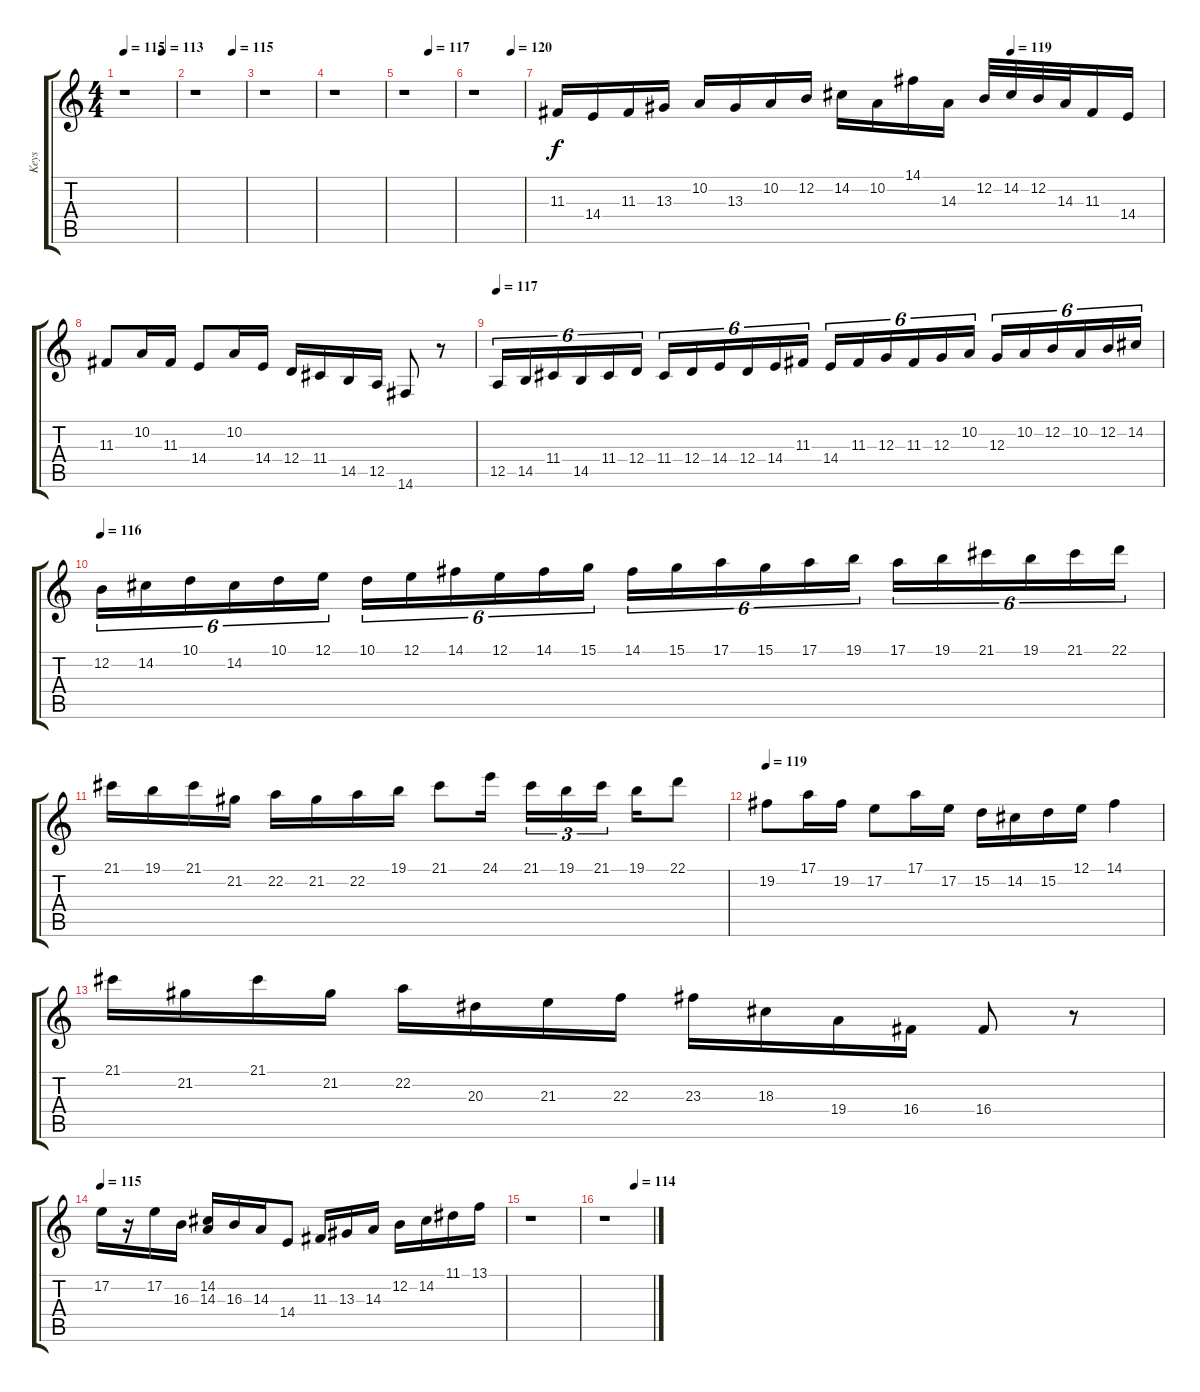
\track ("Keys" "Keys") {instrument rockorgan}
\staff {score tabs}
\tuning (E4 B3 G3 D3 A2 E2) {hide}
\ts (4 4)
\tempo 115
\tempo (113 0.75)
\clef g2
\ks c
r.1{dy f} |
\tempo (115 0.75)
r.1 |
r.1 |
r.1 |
\tempo (117 0.5)
r.1 |
\tempo (120 0.75)
r.1 |
\tempo (119 0.75)
11.3.16{balance 4 instrument electricgrandpiano} 14.4.16 11.3.16 13.3.16 10.2.16 13.3.16 10.2.16 12.2.16 14.2.16 10.2.16 14.1.16 14.3.16 12.2.32 14.2.32 12.2.32 14.3.32 11.3.16 14.4.16 |
11.3.8 10.2.16 11.3.16 14.4.8 10.2.16 14.4.16 12.4.16 11.4.16 14.5.16 12.5.16 14.6.8 r.8 |
\tempo 117
12.5.16{tu (6 4)} 14.5.16{tu (6 4)} 11.4.16{tu (6 4)} 14.5.16{tu (6 4)} 11.4.16{tu (6 4)} 12.4.16{tu (6 4)} 11.4.16{tu (6 4)} 12.4.16{tu (6 4)} 14.4.16{tu (6 4)} 12.4.16{tu (6 4)} 14.4.16{tu (6 4)} 11.3.16{tu (6 4)} 14.4.16{tu (6 4)} 11.3.16{tu (6 4)} 12.3.16{tu (6 4)} 11.3.16{tu (6 4)} 12.3.16{tu (6 4)} 10.2.16{tu (6 4)} 12.3.16{tu (6 4)} 10.2.16{tu (6 4)} 12.2.16{tu (6 4)} 10.2.16{tu (6 4)} 12.2.16{tu (6 4)} 14.2.16{tu (6 4)} |
\tempo 116
12.2.16{tu (6 4)} 14.2.16{tu (6 4)} 10.1.16{tu (6 4)} 14.2.16{tu (6 4)} 10.1.16{tu (6 4)} 12.1.16{tu (6 4)} 10.1.16{tu (6 4)} 12.1.16{tu (6 4)} 14.1.16{tu (6 4)} 12.1.16{tu (6 4)} 14.1.16{tu (6 4)} 15.1.16{tu (6 4)} 14.1.16{tu (6 4)} 15.1.16{tu (6 4)} 17.1.16{tu (6 4)} 15.1.16{tu (6 4)} 17.1.16{tu (6 4)} 19.1.16{tu (6 4)} 17.1.16{tu (6 4)} 19.1.16{tu (6 4)} 21.1.16{tu (6 4)} 19.1.16{tu (6 4)} 21.1.16{tu (6 4)} 22.1.16{tu (6 4)} |
21.1.16 19.1.16 21.1.16 21.2.16 22.2.16 21.2.16 22.2.16 19.1.16 21.1.8 24.1.16 21.1.16{tu (3 2)} 19.1.16{tu (3 2)} 21.1.16{tu (3 2)} 19.1.16 22.1.8 |
\tempo 119
19.2.8 17.1.16 19.2.16 17.2.8 17.1.16 17.2.16 15.2.16 14.2.16 15.2.16 12.1.16 14.1.4 |
21.1.16 21.2.16 21.1.16 21.2.16 22.2.16 20.3.16 21.3.16 22.3.16 23.3.16 18.3.16 19.4.16 16.4.16 16.4.8 r.8 |
\tempo 115
17.2.16 r.16 17.2.16 16.3.16 (14.2 14.3).16 16.3.16 14.3.16 14.4.8 11.3.16 13.3.16 14.3.16 12.2.16 14.2.16 11.1.16 13.1.16 |
r.1 |
\tempo (114 0.625)
r.1
